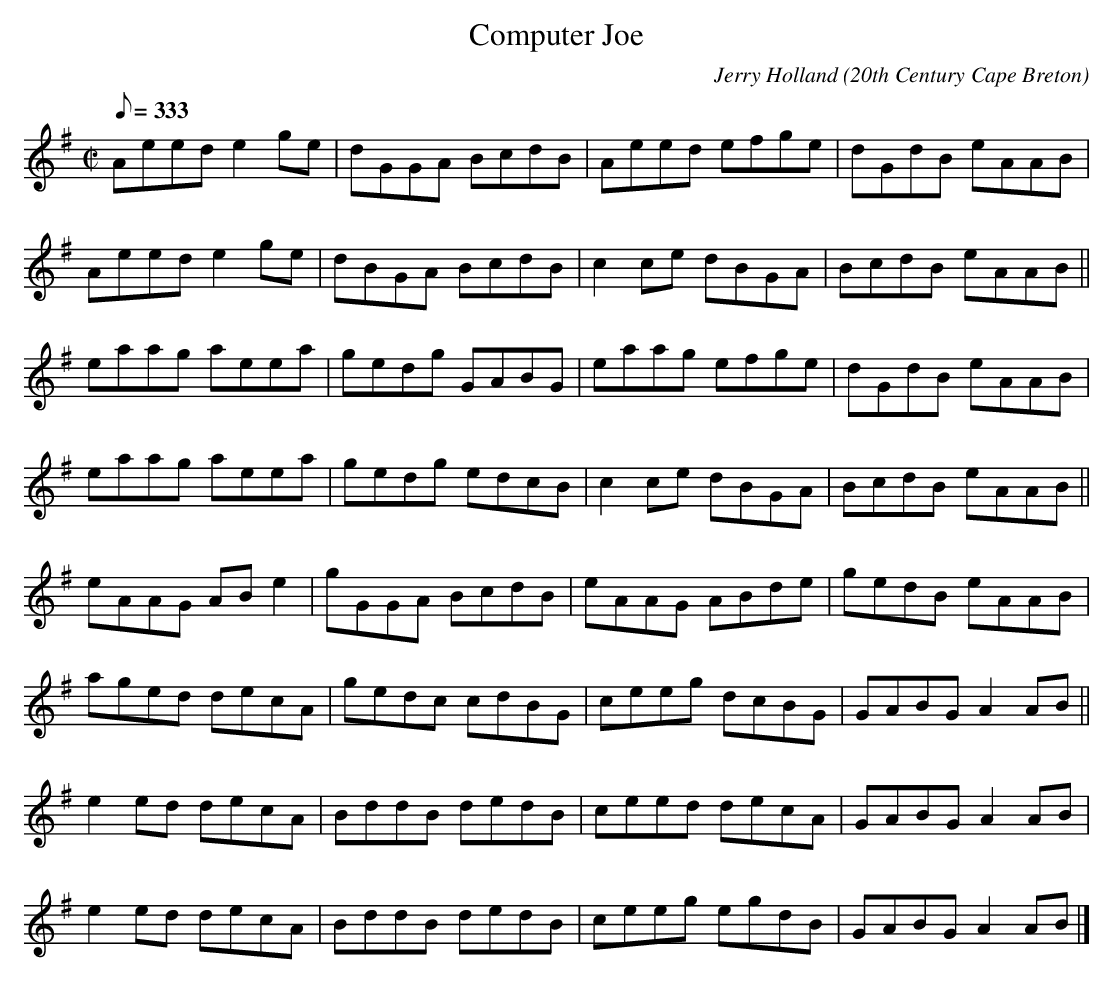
X:1
T:Computer Joe
C:Jerry Holland
O:20th Century Cape Breton
L:1/8
Q:333
M:C|
K:Ador
Aeed e2 ge|dGGA BcdB|Aeed efge|dGdB eAAB|!
Aeed e2 ge|dBGA BcdB|c2 ce dBGA|BcdB eAAB||!
eaag aeea|gedg GABG|eaag efge|dGdB eAAB|!
eaag aeea|gedg edcB|c2 ce dBGA|BcdB eAAB||!
eAAG AB e2|gGGA BcdB|eAAG ABde|gedB eAAB|!
aged decA|gedc cdBG|ceeg dcBG|GABG A2 AB||!
e2 ed decA|BddB dedB|ceed decA|GABG A2 AB|!
e2 ed decA|BddB dedB|ceeg egdB|GABG A2 AB|]!
